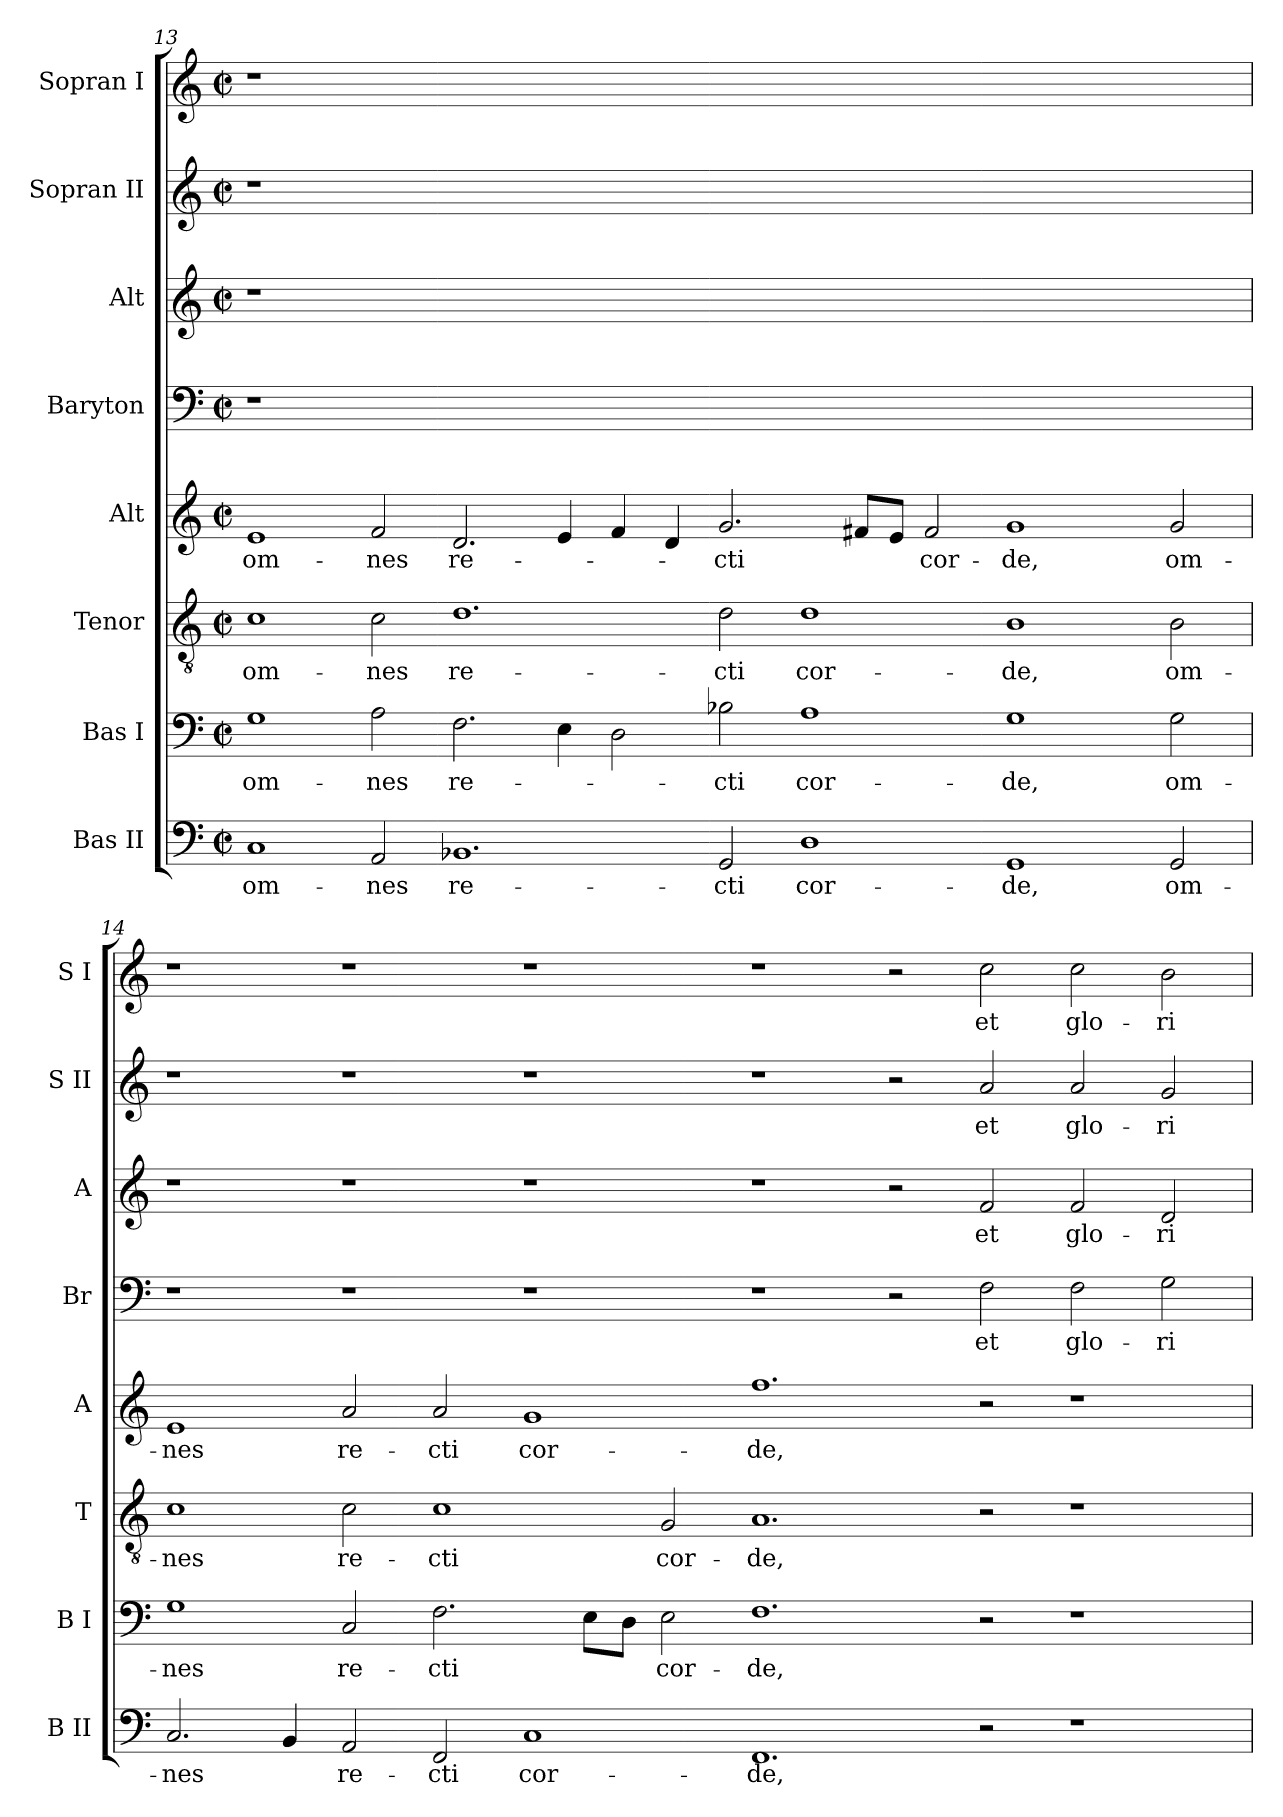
**kern	**text	**kern	**text	**kern	**text	**kern	**text	**kern	**text	**kern	**text	**kern	**text	**kern	**text
*part8	*part8	*part7	*part7	*part6	*part6	*part5	*part5	*part4	*part4	*part3	*part3	*part2	*part2	*part1	*part1
*staff8	*staff8	*staff7	*staff7	*staff6	*staff6	*staff5	*staff5	*staff4	*staff4	*staff3	*staff3	*staff2	*staff2	*staff1	*staff1
*I"Bas II	*	*I"Bas I	*	*I"Tenor	*	*I"Alt	*	*I"Baryton	*	*I"Alt	*	*I"Sopran II	*	*I"Sopran I	*
*I'B II	*	*I'B I	*	*I'T	*	*I'A	*	*I'Br	*	*I'A	*	*I'S II	*	*I'S I	*
!!LO:LB:g=z
*clefF4	*	*clefF4	*	*clefGv2	*	*clefG2	*	*clefF4	*	*clefG2	*	*clefG2	*	*clefG2	*
*k[]	*	*k[]	*	*k[]	*	*k[]	*	*k[]	*	*k[]	*	*k[]	*	*k[]	*
*C:	*	*C:	*	*C:	*	*C:	*	*C:	*	*C:	*	*C:	*	*C:	*
*M2/2	*	*M2/2	*	*M2/2	*	*M2/2	*	*M2/2	*	*M2/2	*	*M2/2	*	*M2/2	*
*met(c|)	*	*met(c|)	*	*met(c|)	*	*met(c|)	*	*met(c|)	*	*met(c|)	*	*met(c|)	*	*met(c|)	*
=13	=13	=13	=13	=13	=13	=13	=13	=13	=13	=13	=13	=13	=13	=13	=13
!	!LO:LY:b	!	!LO:LY:b	!	!LO:LY:b	!	!LO:LY:b	!	!	!	!	!	!	!	!
1C	om-	1G	om-	1c	om-	1e	om-	1r	.	1r	.	1r	.	1r	.
!	!LO:LY:b	!	!LO:LY:b	!	!LO:LY:b	!	!LO:LY:b	!	!	!	!	!	!	!	!
2AA/	-nes	2A\	-nes	2c\	-nes	2f/	-nes	00ryy	.	00ryy	.	00ryy	.	00ryy	.
!	!LO:LY:b	!	!LO:LY:b	!	!LO:LY:b	!	!LO:LY:b	!	!	!	!	!	!	!	!
1.BB-X	re-	2.F\	re-	1.d	re-	2.d/	re-	.	.	.	.	.	.	.	.
.	.	4E\	.	.	.	4e/	.	.	.	.	.	.	.	.	.
.	.	2D\	.	.	.	4f/	.	.	.	.	.	.	.	.	.
.	.	.	.	.	.	4d/	.	.	.	.	.	.	.	.	.
!	!LO:LY:b	!	!LO:LY:b	!	!LO:LY:b	!	!LO:LY:b	!	!	!	!	!	!	!	!
2GG/	-cti	2B-X\	-cti	2d\	-cti	2.g/	-cti	.	.	.	.	.	.	.	.
!	!LO:LY:b	!	!LO:LY:b	!	!LO:LY:b	!	!	!	!	!	!	!	!	!	!
1D	cor-	1A	cor-	1d	cor-	.	.	.	.	.	.	.	.	.	.
.	.	.	.	.	.	8f#X/L	.	.	.	.	.	.	.	.	.
.	.	.	.	.	.	8e/J	.	.	.	.	.	.	.	.	.
!	!	!	!	!	!	!	!LO:LY:b	!	!	!	!	!	!	!	!
.	.	.	.	.	.	2f#/	cor-	.	.	.	.	.	.	.	.
!	!LO:LY:b	!	!LO:LY:b	!	!LO:LY:b	!	!LO:LY:b	!	!	!	!	!	!	!	!
1GG	-de,	1G	-de,	1B	-de,	1g	-de,	.	.	.	.	.	.	.	.
.	.	.	.	.	.	.	.	1ryy	.	1ryy	.	1ryy	.	1ryy	.
!	!LO:LY:b	!	!LO:LY:b	!	!LO:LY:b	!	!LO:LY:b	!	!	!	!	!	!	!	!
2GG/	om-	2G\	om-	2B\	om-	2g/	om-	.	.	.	.	.	.	.	.
=14	=14	=14	=14	=14	=14	=14	=14	=14	=14	=14	=14	=14	=14	=14	=14
!	!LO:LY:b	!	!LO:LY:b	!	!LO:LY:b	!	!LO:LY:b	!	!	!	!	!	!	!	!
2.C/	-nes	1G	-nes	1c	-nes	1e	-nes	1r	.	1r	.	1r	.	1r	.
4BB/	.	.	.	.	.	.	.	.	.	.	.	.	.	.	.
!	!LO:LY:b	!	!LO:LY:b	!	!LO:LY:b	!	!LO:LY:b	!	!	!	!	!	!	!	!
2AA/	re-	2C/	re-	2c\	re-	2a/	re-	1r	.	1r	.	1r	.	1r	.
!	!LO:LY:b	!	!LO:LY:b	!	!LO:LY:b	!	!LO:LY:b	!	!	!	!	!	!	!	!
2FF/	-cti	2.F\	-cti	1c	-cti	2a/	-cti	.	.	.	.	.	.	.	.
!	!LO:LY:b	!	!	!	!	!	!LO:LY:b	!	!	!	!	!	!	!	!
1C	cor-	.	.	.	.	1g	cor-	1r	.	1r	.	1r	.	1r	.
.	.	8E\L	.	.	.	.	.	.	.	.	.	.	.	.	.
.	.	8D\J	.	.	.	.	.	.	.	.	.	.	.	.	.
!	!	!	!LO:LY:b	!	!LO:LY:b	!	!	!	!	!	!	!	!	!	!
.	.	2E\	cor-	2G/	cor-	.	.	.	.	.	.	.	.	.	.
!	!LO:LY:b	!	!LO:LY:b	!	!LO:LY:b	!	!LO:LY:b	!	!	!	!	!	!	!	!
1.FF	-de,	1.F	-de,	1.A	-de,	1.ff	-de,	1r	.	1r	.	1r	.	1r	.
.	.	.	.	.	.	.	.	2r	.	2r	.	2r	.	2r	.
!	!	!	!	!	!	!	!	!	!LO:LY:b	!	!LO:LY:b	!	!LO:LY:b	!	!LO:LY:b
2r	.	2r	.	2r	.	2r	.	2F\	et	2f/	et	2a/	et	2cc\	et
!	!	!	!	!	!	!	!	!	!LO:LY:b	!	!LO:LY:b	!	!LO:LY:b	!	!LO:LY:b
1r	.	1r	.	1r	.	1r	.	2F\	glo-	2f/	glo-	2a/	glo-	2cc\	glo-
!	!	!	!	!	!	!	!	!	!LO:LY:b	!	!LO:LY:b	!	!LO:LY:b	!	!LO:LY:b
.	.	.	.	.	.	.	.	2G\	-ri-	2d/	-ri-	2g/	-ri-	2b\	-ri-
=	=	=	=	=	=	=	=	=	=	=	=	=	=	=	=
*-	*-	*-	*-	*-	*-	*-	*-	*-	*-	*-	*-	*-	*-	*-	*-
